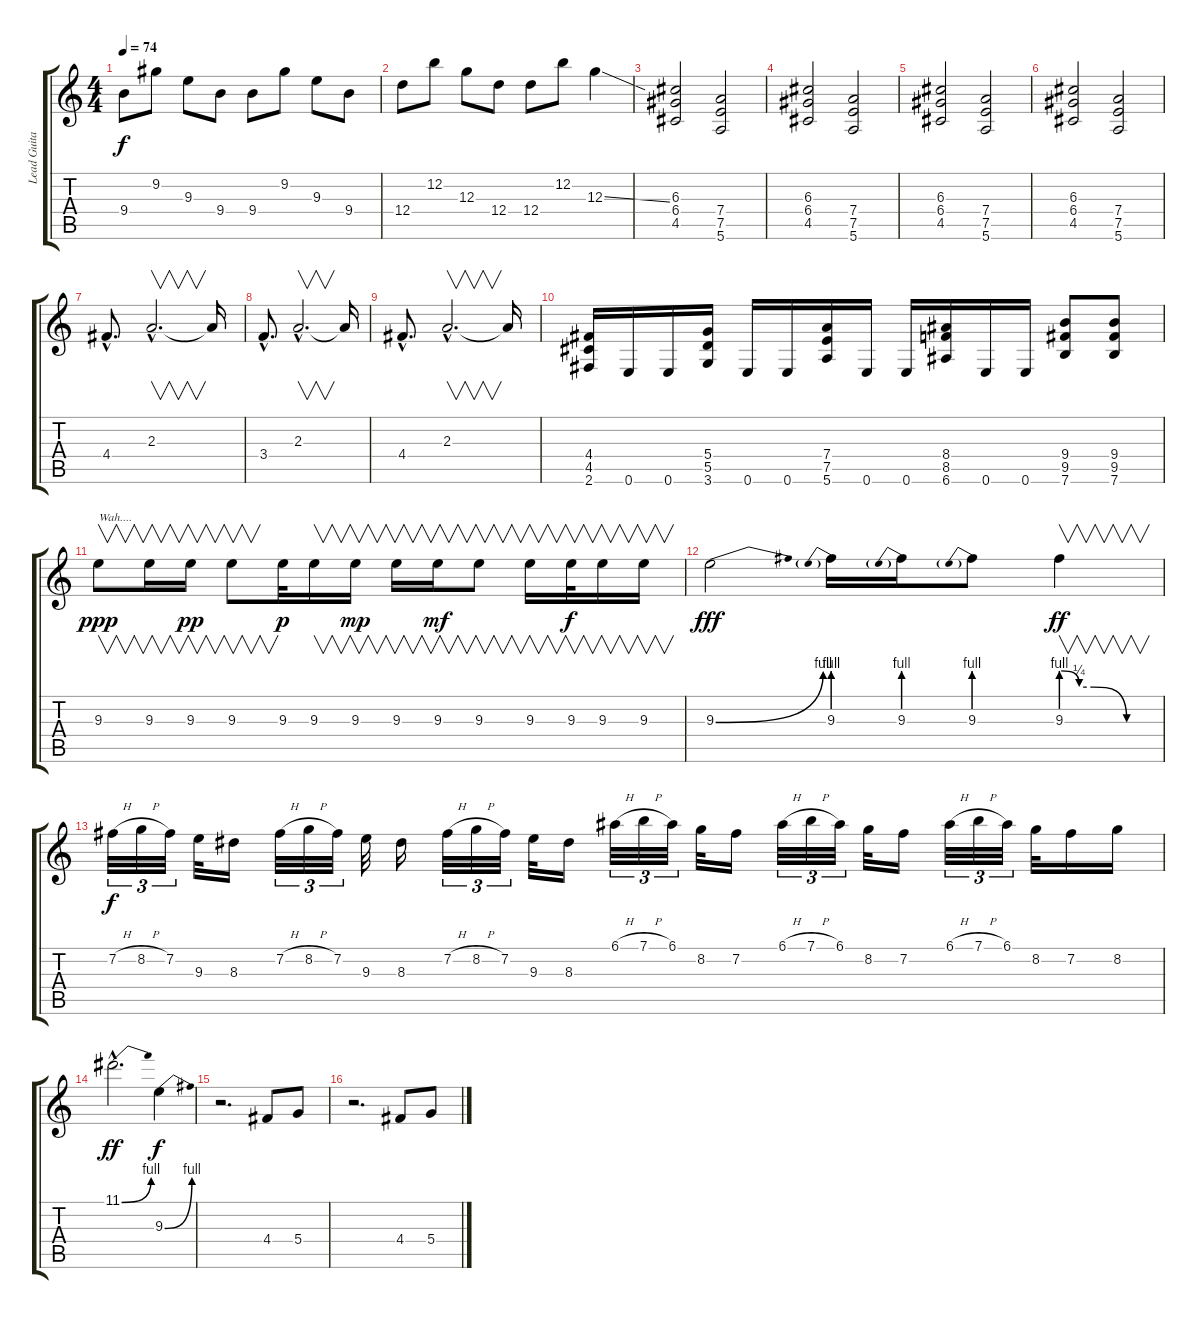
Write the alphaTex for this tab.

\track ("Lead Guitar" "Lead Guita") {instrument overdrivenguitar}
\staff {score tabs}
\tuning (E4 B3 G3 D3 A2 E2) {hide}
\ts (4 4)
\tempo 74
\clef g2
\ks c
9.4.8{dy f} 9.2.8 9.3.8 9.4.8 9.4.8 9.2.8 9.3.8 9.4.8 |
12.4.8 12.2.8 12.3.8 12.4.8 12.4.8 12.2.8 12.3{ss}.4 |
(6.3 6.4 4.5).2 (7.4 7.5 5.6).2 |
(6.3 6.4 4.5).2 (7.4 7.5 5.6).2 |
(6.3 6.4 4.5).2 (7.4 7.5 5.6).2 |
(6.3 6.4 4.5).2 (7.4 7.5 5.6).2 |
4.4{hac}.8{d} 2.3{hac}.2{v d} 2.3{t}.16 |
3.4{hac}.8{d} 2.3{hac}.2{v d} 2.3{t}.16 |
4.4{hac}.8{d} 2.3{hac}.2{v d} 2.3{t}.16 |
(4.4 4.5 2.6).16 0.6.16 0.6.16 (5.4 5.5 3.6).16 0.6.16 0.6.16 (7.4 7.5 5.6).16 0.6.16 0.6.16 (8.4 8.5 6.6).16 0.6.16 0.6.16 (9.4 9.5 7.6).8 (9.4 9.5 7.6).8 |
9.3.8{v txt "Wah...." dy ppp} 9.3.16{v} 9.3.16{v dy pp} 9.3.8{v} 9.3.32{dy p} 9.3.16{v} 9.3.16{v dy mp} 9.3.16{v} 9.3.16{v dy mf} 9.3.8{v} 9.3.16{v} 9.3.32{v dy f} 9.3.16{v} 9.3.16{v} |
9.3{be (bend 0 0 60 4)}.2{dy fff} 9.3{be (prebend 0 4 60 4)}.16 9.3{be (prebend 0 4 60 4)}.16 9.3{be (prebend 0 4 60 4)}.8 9.3{be (custom 0 4 11 1 20 1 40 0 60 0)}.4{v dy ff} |
7.2{h}.32{tu (3 2) dy f} 8.2{h}.32{tu (3 2)} 7.2.32{tu (3 2)} 9.3.32 8.3.16 7.2{h}.32{tu (3 2)} 8.2{h}.32{tu (3 2)} 7.2.32{tu (3 2)} 9.3.32 8.3.16 7.2{h}.32{tu (3 2)} 8.2{h}.32{tu (3 2)} 7.2.32{tu (3 2)} 9.3.32 8.3.16 6.1{h}.32{tu (3 2)} 7.1{h}.32{tu (3 2)} 6.1.32{tu (3 2)} 8.2.32 7.2.16 6.1{h}.32{tu (3 2)} 7.1{h}.32{tu (3 2)} 6.1.32{tu (3 2)} 8.2.32 7.2.16 6.1{h}.32{tu (3 2)} 7.1{h}.32{tu (3 2)} 6.1.32{tu (3 2)} 8.2.32 7.2.16 8.2.16 |
11.1{be (bend 0 0 60 4) hac}.2{d dy ff} 9.3{be (bend 0 0 60 4)}.4{dy f} |
r.2{d} 4.4.8 5.4.8 |
r.2{d} 4.4.8 5.4.8
